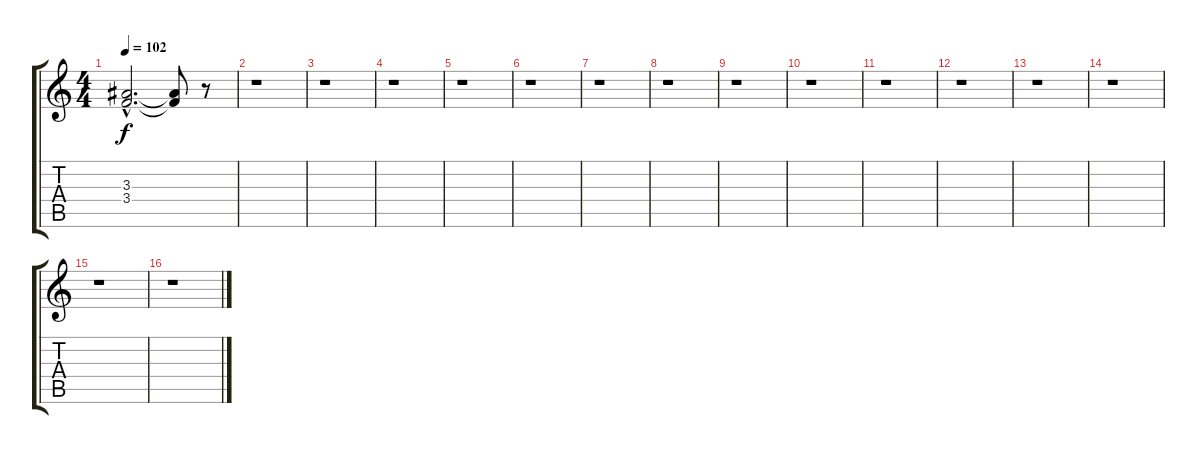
\track "" {instrument acousticguitarnylon}
\staff {score tabs}
\tuning (E4 B3 G3 D3 A2 E2) {hide}
\ts (4 4)
\tempo 102
\clef g2
\ks c
(3.3{hac t} 3.4{hac t}).2{d dy f} (3.3{t} 3.4{t}).8 r.8 |
r.1 |
r.1 |
r.1 |
r.1 |
r.1 |
r.1 |
r.1 |
r.1 |
r.1 |
r.1 |
r.1 |
r.1 |
r.1 |
r.1 |
r.1
